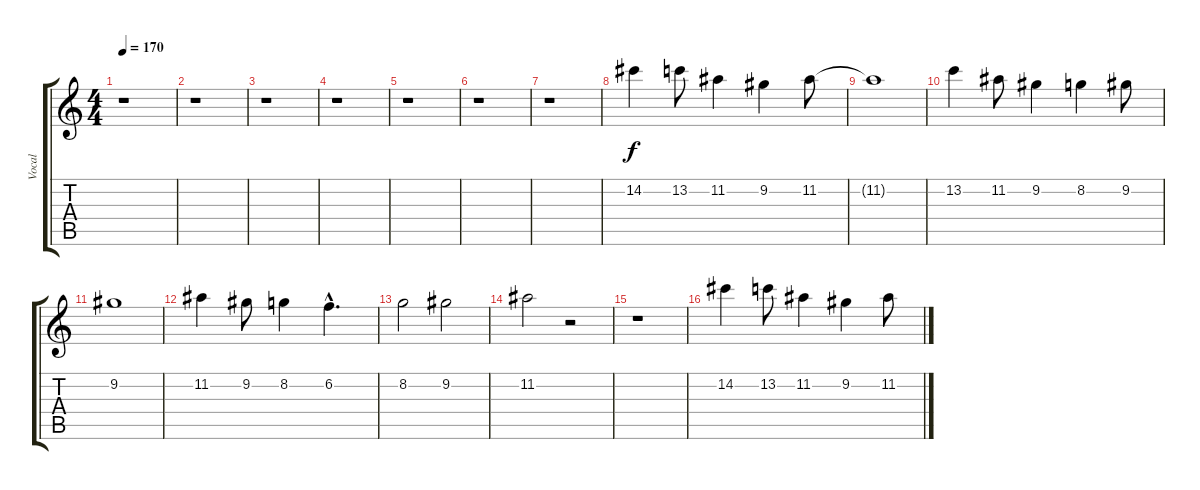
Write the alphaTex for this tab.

\track ("Vocal" "Vocal") {instrument distortionguitar}
\staff {score tabs}
\tuning (E4 B3 G3 D3 A2 E2) {hide}
\ts (4 4)
\tempo 170
\clef g2
\ks c
r.1{dy f} |
r.1 |
r.1 |
r.1 |
r.1 |
r.1 |
r.1 |
14.2.4 13.2.8 11.2.4 9.2.4 11.2.8 |
11.2{t}.1 |
13.2.4 11.2.8 9.2.4 8.2.4 9.2.8 |
9.2.1 |
11.2.4 9.2.8 8.2.4 6.2{hac}.4{d} |
8.2.2 9.2.2 |
11.2.2 r.2 |
r.1 |
14.2.4 13.2.8 11.2.4 9.2.4 11.2.8
